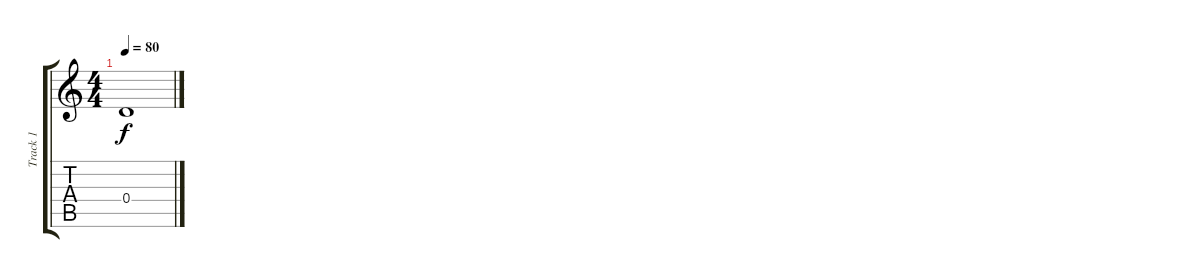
\track ("Track 1" "Track 1") {instrument acousticguitarsteel}
\staff {score tabs}
\tuning (E4 B3 G3 D3 A2 D2) {hide}
\ts (4 4)
\tempo 80
\clef g2
\ks c
0.4{t}.1{dy f}
